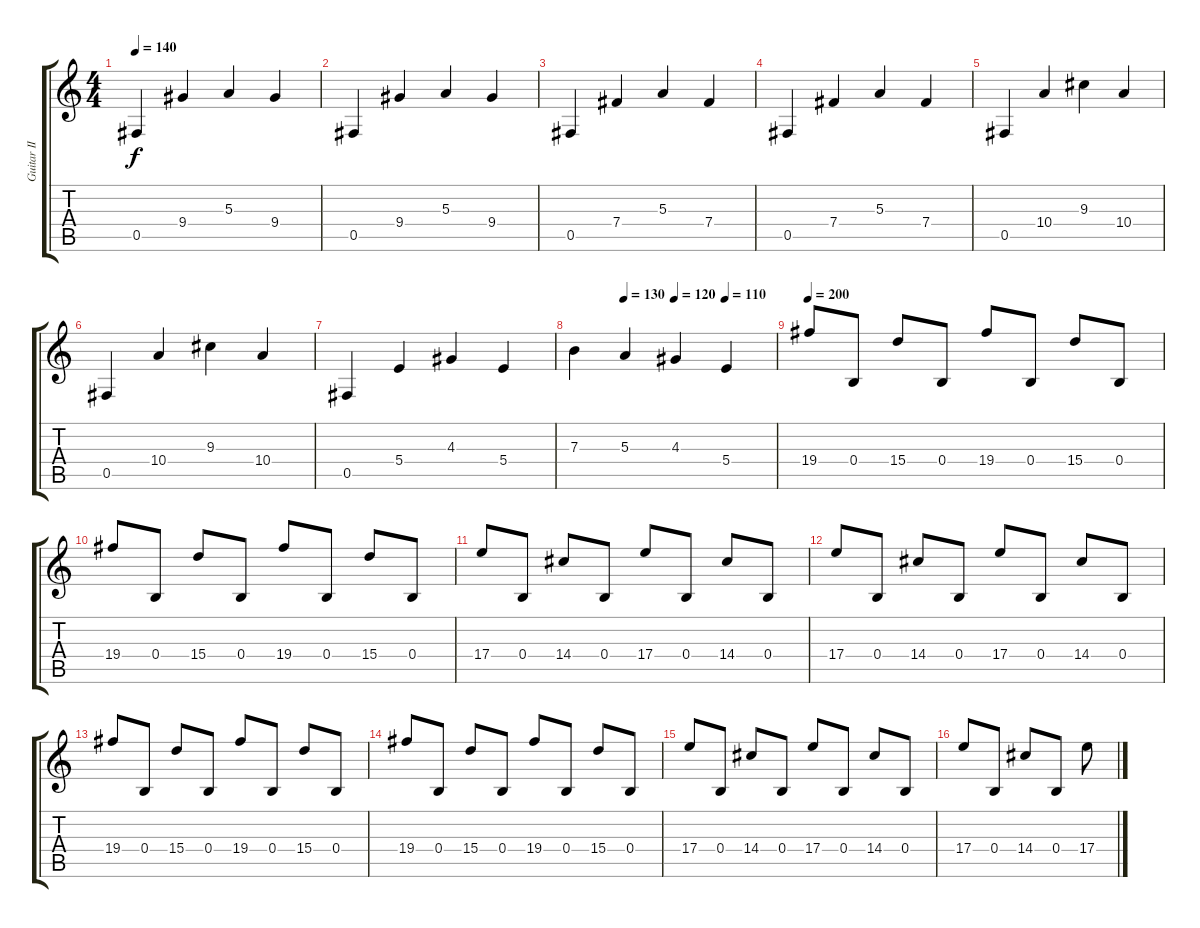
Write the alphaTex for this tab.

\track ("Guitar II" "Guitar II") {instrument distortionguitar bank 255}
\staff {score tabs}
\tuning (Db4 Ab3 E3 B2 Gb2 B1) {hide}
\ts (4 4)
\tempo 140
\clef g2
\ks c
0.5.4{dy f} 9.4.4 5.3.4 9.4.4 |
0.5.4 9.4.4 5.3.4 9.4.4 |
0.5.4 7.4.4 5.3.4 7.4.4 |
0.5.4 7.4.4 5.3.4 7.4.4 |
0.5.4 10.4.4 9.3.4 10.4.4 |
0.5.4 10.4.4 9.3.4 10.4.4 |
0.5.4 5.4.4 4.3.4 5.4.4 |
\tempo (130 0.25)
\tempo (120 0.5)
\tempo (110 0.75)
7.3.4 5.3.4 4.3.4 5.4.4 |
\tempo 200
19.4.8{instrument distortionguitar} 0.4.8 15.4.8 0.4.8 19.4.8 0.4.8 15.4.8 0.4.8 |
19.4.8 0.4.8 15.4.8 0.4.8 19.4.8 0.4.8 15.4.8 0.4.8 |
17.4.8 0.4.8 14.4.8 0.4.8 17.4.8 0.4.8 14.4.8 0.4.8 |
17.4.8 0.4.8 14.4.8 0.4.8 17.4.8 0.4.8 14.4.8 0.4.8 |
19.4.8 0.4.8 15.4.8 0.4.8 19.4.8 0.4.8 15.4.8 0.4.8 |
19.4.8 0.4.8 15.4.8 0.4.8 19.4.8 0.4.8 15.4.8 0.4.8 |
17.4.8 0.4.8 14.4.8 0.4.8 17.4.8 0.4.8 14.4.8 0.4.8 |
17.4.8 0.4.8 14.4.8 0.4.8 17.4.8
